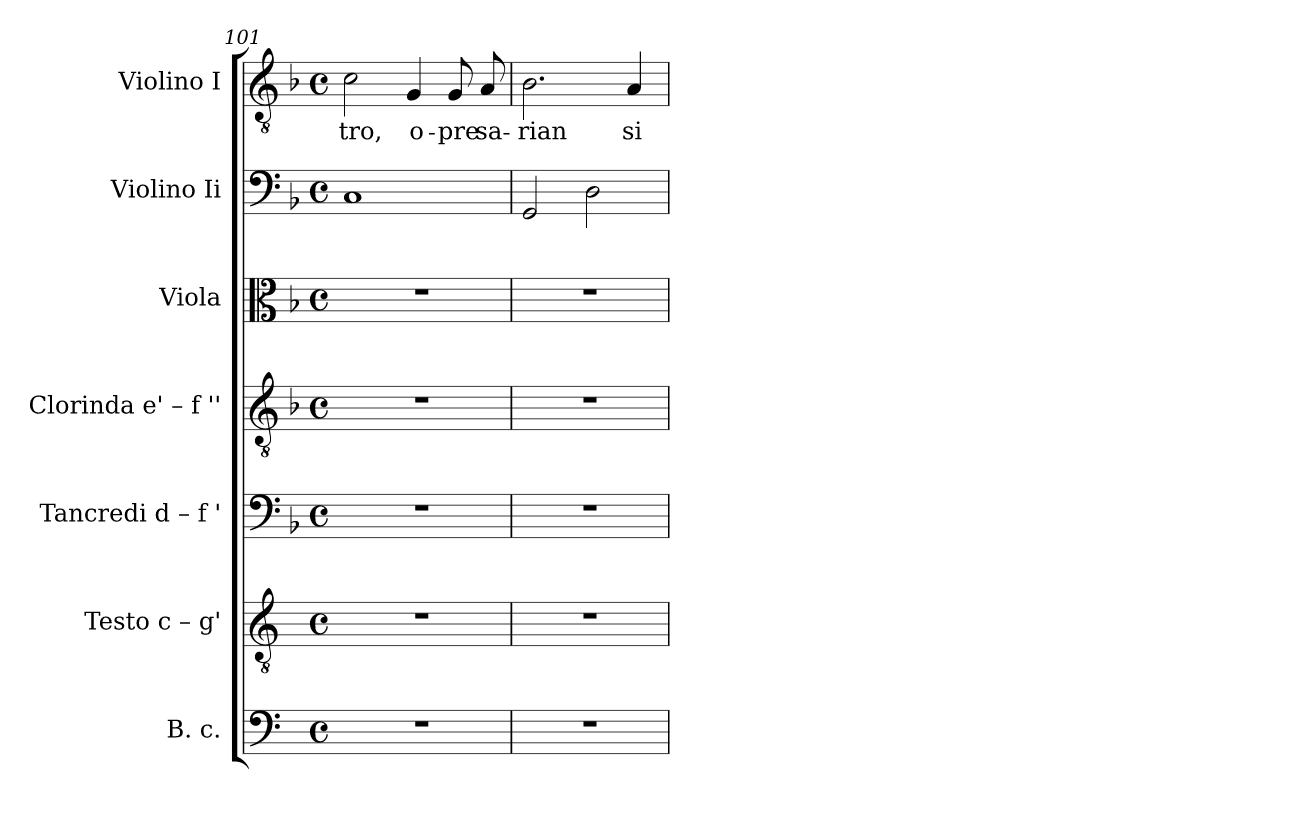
**kern	**kern	**kern	**kern	**kern	**kern	**kern	**text
*part7	*part6	*part5	*part4	*part3	*part2	*part1	*part1
*staff7	*staff6	*staff5	*staff4	*staff3	*staff2	*staff1	*staff1
*I"B. c.	*I"Testo  c – g'	*I"Tancredi  d – f '	*I"Clorinda  e' – f ''	*I"Viola	*I"Violino Ii	*I"Violino I	*
*clefF4	*clefGv2	*clefF4	*clefGv2	*clefC3	*clefF4	*clefGv2	*
*k[]	*k[]	*k[b-]	*k[b-]	*k[b-]	*k[b-]	*k[b-]	*
*C:	*C:	*F:	*F:	*F:	*F:	*F:	*
*M4/4	*M4/4	*M4/4	*M4/4	*M4/4	*M4/4	*M4/4	*
*met(c)	*met(c)	*met(c)	*met(c)	*met(c)	*met(c)	*met(c)	*
=101	=101	=101	=101	=101	=101	=101	=101
!	!	!	!	!	!	!	!LO:LY:b:cj
1r	1r	1r	1r	1r	1C	2c\	-tro,
!	!	!	!	!	!	!	!LO:LY:b:cj
.	.	.	.	.	.	4G/	o-
!	!	!	!	!	!	!	!LO:LY:b:cj
.	.	.	.	.	.	8G/	-pre
!	!	!	!	!	!	!	!LO:LY:b:cj
.	.	.	.	.	.	8A/	sa-
=102	=102	=102	=102	=102	=102	=102	=102
!	!	!	!	!	!	!	!LO:LY:b:cj
1r	1r	1r	1r	1r	2GG/	2.B-\	-rian
.	.	.	.	.	2D\	.	.
!	!	!	!	!	!	!	!LO:LY:b:cj
.	.	.	.	.	.	4A/	si
=	=	=	=	=	=	=	=
*-	*-	*-	*-	*-	*-	*-	*-
